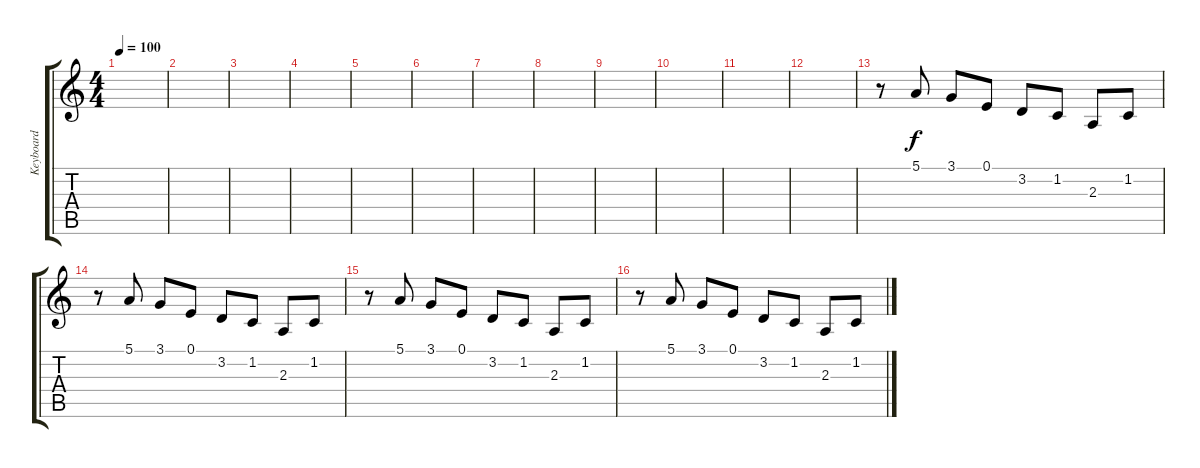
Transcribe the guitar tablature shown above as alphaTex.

\track ("Keyboard" "Keyboard") {instrument recorder}
\staff {score tabs}
\tuning (E4 B3 G3 D3 A2 E2) {hide}
\ts (4 4)
\tempo 100
\clef g2
\ks c
|
|
|
|
|
|
|
|
|
|
|
|
r.8{instrument pizzicatostrings} 5.1.8 3.1.8 0.1.8 3.2.8 1.2.8 2.3.8 1.2.8 |
r.8 5.1.8 3.1.8 0.1.8 3.2.8 1.2.8 2.3.8 1.2.8 |
r.8 5.1.8 3.1.8 0.1.8 3.2.8 1.2.8 2.3.8 1.2.8 |
r.8 5.1.8 3.1.8 0.1.8 3.2.8 1.2.8 2.3.8 1.2.8
